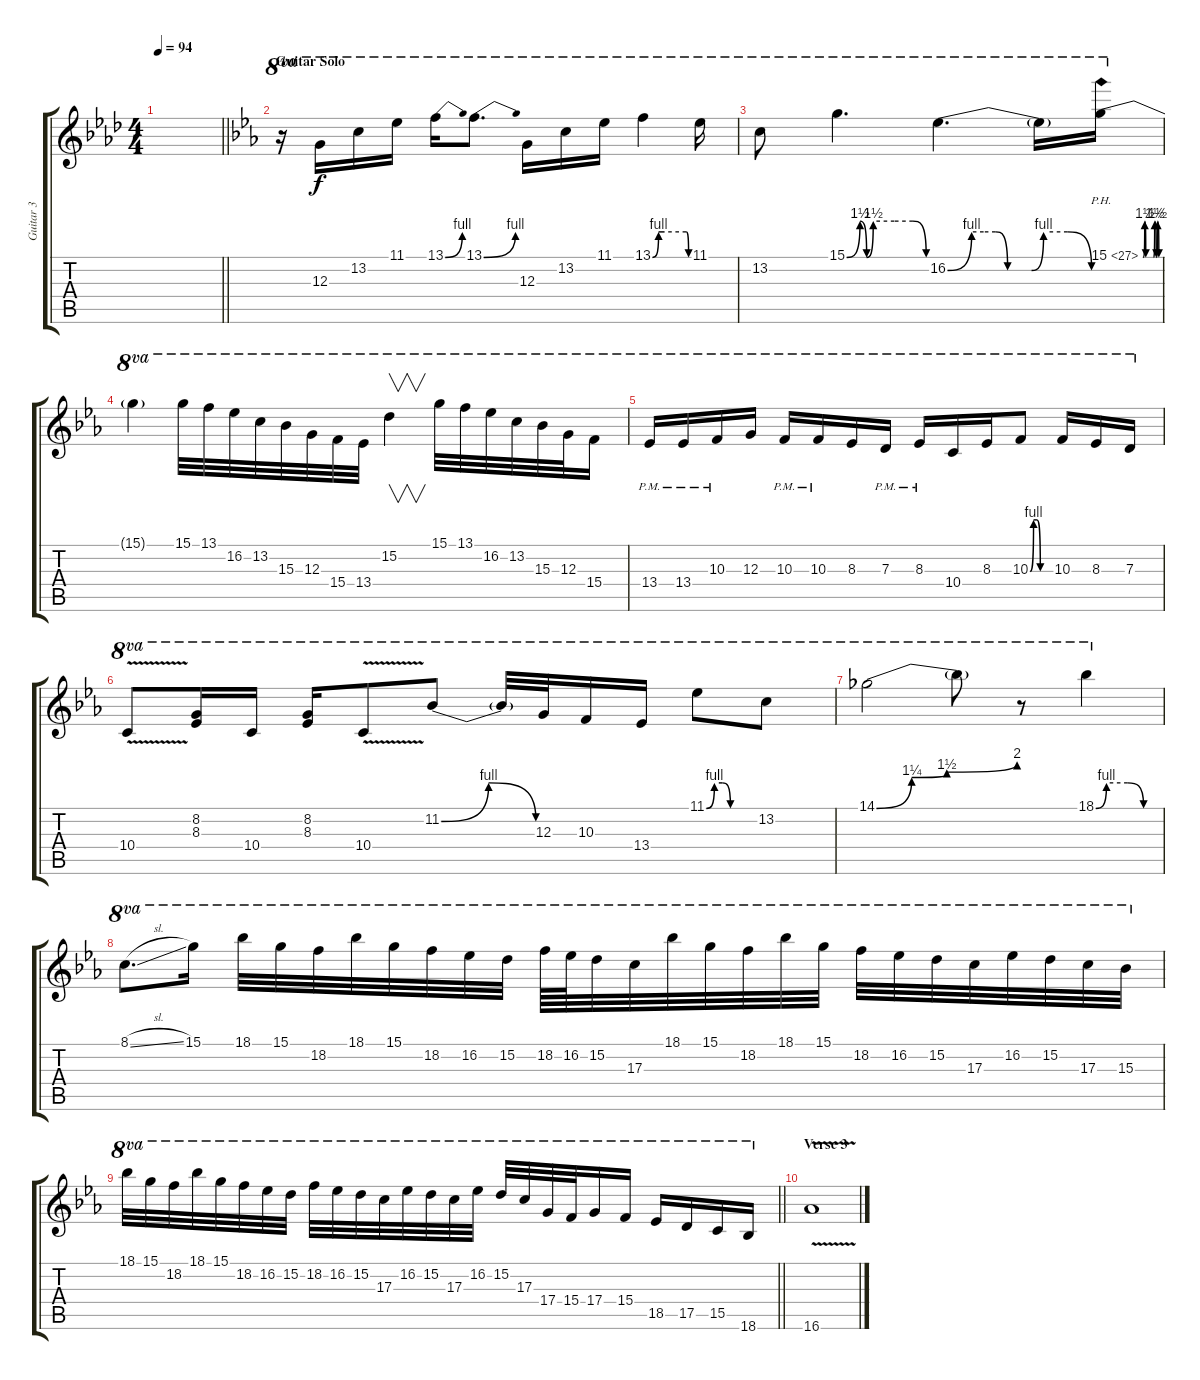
\track ("Guitar 3" "Guitar 3") {instrument distortionguitar}
\staff {score tabs}
\tuning (E4 B3 G3 D3 A2 E2) {hide}
\ts (4 4)
\tempo 94
\clef g2
\barLineRight lightlight
\ks ab
|
\section ("" "Guitar Solo")
\ks eb
r.16{ot 8va} 12.3.16{ot 8va} 13.2.16{ot 8va} 11.1.16{ot 8va} 13.1{be (bend 0 0 60 4)}.16{ot 8va} 13.1{be (bend 0 0 60 4)}.8{d ot 8va} 12.3.16{ot 8va} 13.2.16{ot 8va} 11.1.16{ot 8va} 13.1{be (custom 0 0 10 4 20 4 56 4 60 0)}.4{ot 8va} 11.1.16{ot 8va} |
13.2.8{ot 8va} 15.1{be (custom 0 0 10 6 15 0 20 6 36 6 50 6 60 0)}.4{d ot 8va} 16.2{be (custom 0 0 10 4 15 4 20 4 25 0 35 0 40 4 50 4 60 0)}.4{d ot 8va} 16.2{t}.16{ot 8va} 15.1{be (custom 0 0 6 6 10 0 40 0 44 6 50 0 55 6 60 0) ph 12}.16{ot 8va} |
15.1{t}.4{ot 8va} 15.1.32{ot 8va} 13.1.32{ot 8va} 16.2.32{ot 8va} 13.2.32{ot 8va} 15.3.32{ot 8va} 12.3.32{ot 8va} 15.4.32{ot 8va} 13.4.32{ot 8va} 15.2.4{v ot 8va} 15.1.32{ot 8va} 13.1.32{ot 8va} 16.2.32{ot 8va} 13.2.32{ot 8va} 15.3.32{ot 8va} 12.3.32{ot 8va} 15.4.16{ot 8va} |
13.4{pm}.16{ot 8va} 13.4{pm}.16{ot 8va} 10.3{pm}.16{ot 8va} 12.3.16{ot 8va} 10.3{pm}.16{ot 8va} 10.3{pm}.16{ot 8va} 8.3.16{ot 8va} 7.3{pm}.16{ot 8va} 8.3{pm}.16{ot 8va} 10.4.16{ot 8va} 8.3.16{ot 8va} 10.3{be (custom 0 0 10 4 20 4 30 0 60 0)}.8{ot 8va} 10.3.16{ot 8va} 8.3.16{ot 8va} 7.3.16{ot 8va} |
10.4{v}.8{ot 8va} (8.2 8.3).16{ot 8va} 10.4.16{ot 8va} (8.2 8.3).16{ot 8va} 10.4{v}.8{ot 8va} 11.2{be (bendrelease 0 0 15 4 50 4 60 0)}.8{ot 8va} 11.2{t}.32{ot 8va} 12.3.32{ot 8va} 10.3.16{ot 8va} 13.4.16{ot 8va} 11.1{be (custom 0 0 10 4 20 4 30 0 60 0)}.8{ot 8va} 13.2.8{ot 8va} |
14.1{be (custom 0 0 15 5 30 6 60 8)}.2{ot 8va} 14.1{t}.8{ot 8va} r.8{ot 8va} 18.1{be (custom 0 0 10 4 30 4 45 0 60 0)}.4{ot 8va} |
8.1{sl}.8{d ot 8va} 15.1.16{ot 8va} 18.1.32{ot 8va} 15.1.32{ot 8va} 18.2.32{ot 8va} 18.1.32{ot 8va} 15.1.32{ot 8va} 18.2.32{ot 8va} 16.2.32{ot 8va} 15.2.32{ot 8va} 18.2.64{ot 8va} 16.2.64{ot 8va} 15.2.32{ot 8va} 17.3.32{ot 8va} 18.1.32{ot 8va} 15.1.32{ot 8va} 18.2.32{ot 8va} 18.1.32{ot 8va} 15.1.32{ot 8va} 18.2.32{ot 8va} 16.2.32{ot 8va} 15.2.32{ot 8va} 17.3.32{ot 8va} 16.2.32{ot 8va} 15.2.32{ot 8va} 17.3.32{ot 8va} 15.3.32{ot 8va} |
\barLineRight lightlight
18.1.32{ot 8va} 15.1.32{ot 8va} 18.2.32{ot 8va} 18.1.32{ot 8va} 15.1.32{ot 8va} 18.2.32{ot 8va} 16.2.32{ot 8va} 15.2.32{ot 8va} 18.2.32{ot 8va} 16.2.32{ot 8va} 15.2.32{ot 8va} 17.3.32{ot 8va} 16.2.32{ot 8va} 15.2.32{ot 8va} 17.3.32{ot 8va} 16.2.32{ot 8va} 15.2.32{ot 8va} 17.3.32{ot 8va} 17.4.32{ot 8va} 15.4.32{ot 8va} 17.4.16{ot 8va} 15.4.16{ot 8va} 18.5.16{ot 8va} 17.5.16{ot 8va} 15.5.16{ot 8va} 18.6.16{ot 8va} |
\section ("" "Verse 3")
16.6{v}.1
